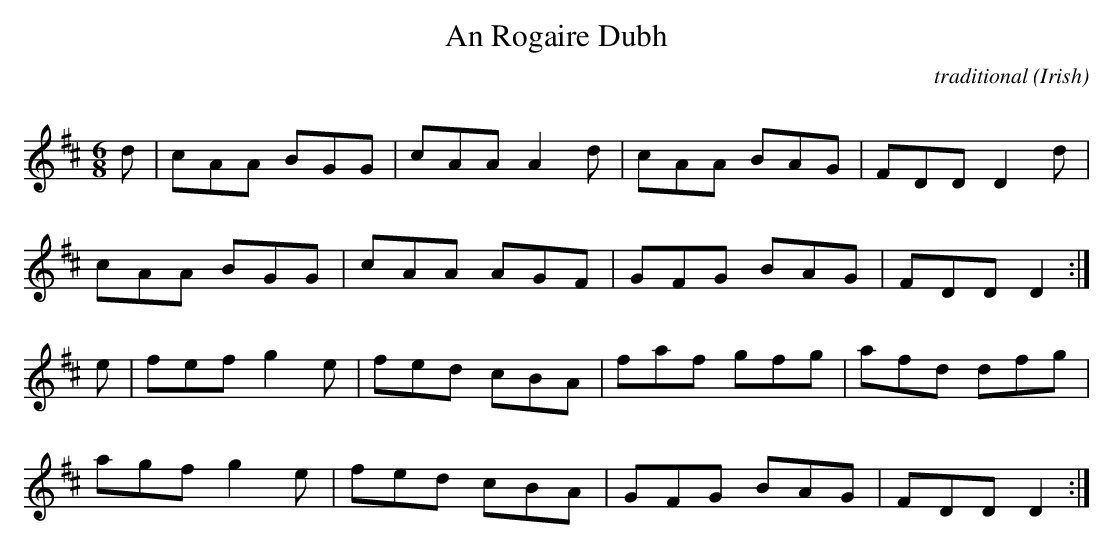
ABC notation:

X:1
T:An Rogaire Dubh
C:traditional
O:Irish
Q:288
L:1/8
M:6/8
K:D
d|cAA BGG|cAA A2 d|cAA BAG|FDD D2 d|
cAA BGG|cAA AGF|GFG BAG|FDD D2:|
e|fef g2 e|fed cBA|faf gfg|afd dfg|
agf g2 e|fed cBA|GFG BAG|FDD D2:|
